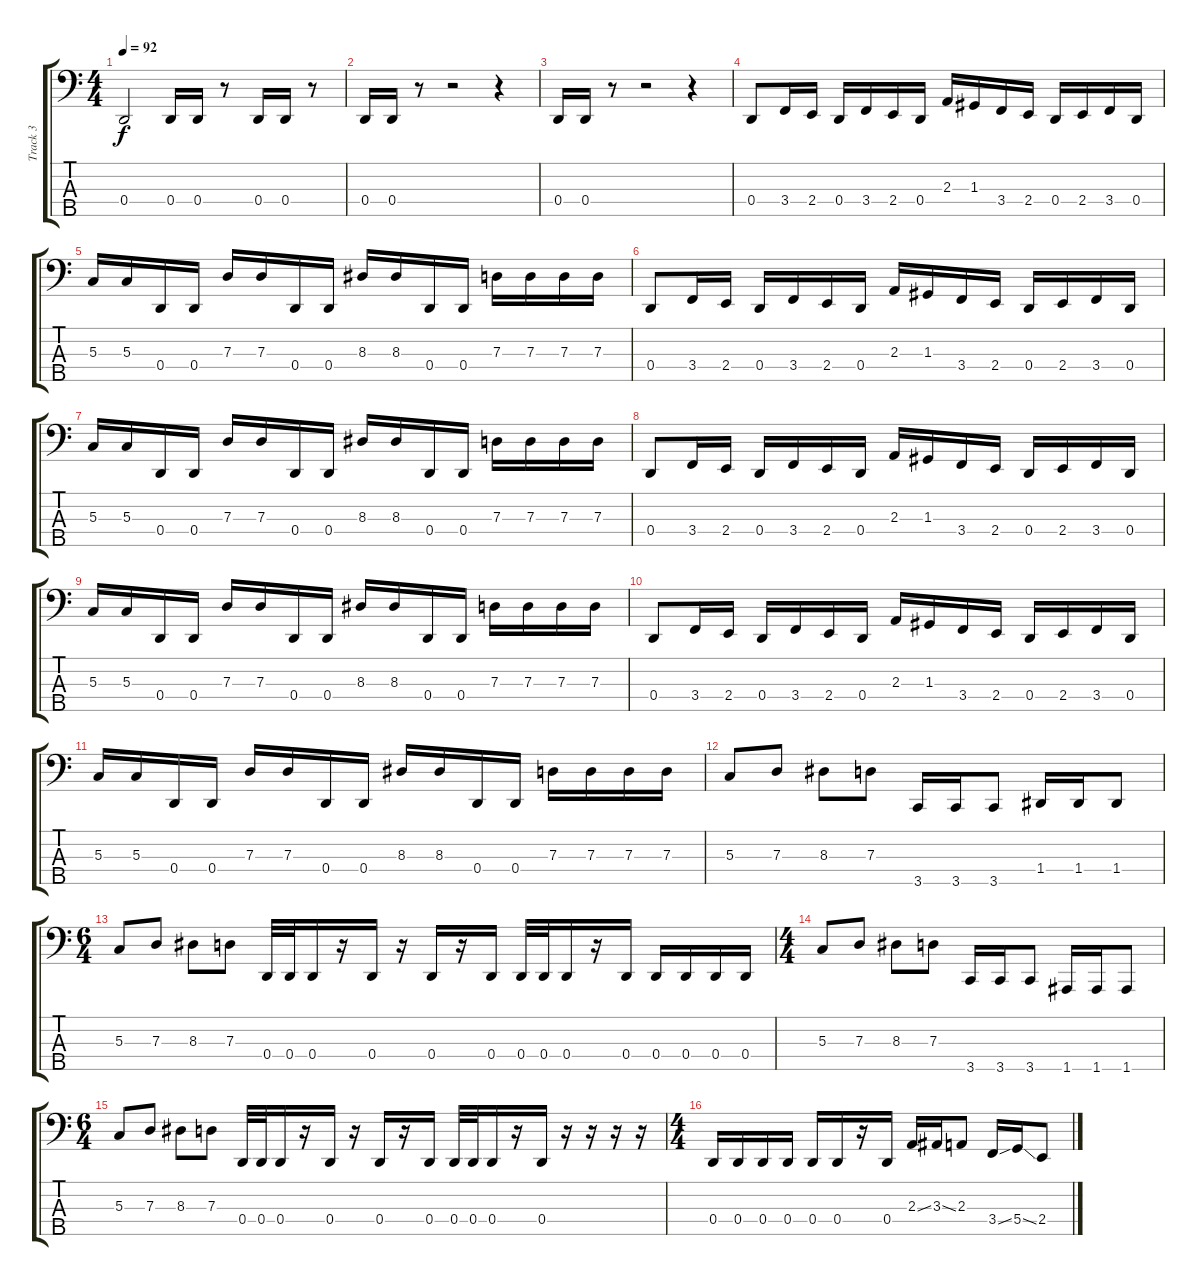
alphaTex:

\track ("Track 3" "Track 3") {instrument electricbasspick}
\staff {score tabs}
\tuning (F2 C2 G1 D1 A0) {hide}
\ts (4 4)
\tempo 92
\clef f4
\ks c
0.4.2{dy f} 0.4.16 0.4.16 r.8 0.4.16 0.4.16 r.8 |
0.4.16 0.4.16 r.8 r.2 r.4 |
0.4.16 0.4.16 r.8 r.2 r.4 |
0.4.8 3.4.16 2.4.16 0.4.16 3.4.16 2.4.16 0.4.16 2.3.16 1.3.16 3.4.16 2.4.16 0.4.16 2.4.16 3.4.16 0.4.16 |
5.3.16 5.3.16 0.4.16 0.4.16 7.3.16 7.3.16 0.4.16 0.4.16 8.3.16 8.3.16 0.4.16 0.4.16 7.3.16 7.3.16 7.3.16 7.3.16 |
0.4.8 3.4.16 2.4.16 0.4.16 3.4.16 2.4.16 0.4.16 2.3.16 1.3.16 3.4.16 2.4.16 0.4.16 2.4.16 3.4.16 0.4.16 |
5.3.16 5.3.16 0.4.16 0.4.16 7.3.16 7.3.16 0.4.16 0.4.16 8.3.16 8.3.16 0.4.16 0.4.16 7.3.16 7.3.16 7.3.16 7.3.16 |
0.4.8 3.4.16 2.4.16 0.4.16 3.4.16 2.4.16 0.4.16 2.3.16 1.3.16 3.4.16 2.4.16 0.4.16 2.4.16 3.4.16 0.4.16 |
5.3.16 5.3.16 0.4.16 0.4.16 7.3.16 7.3.16 0.4.16 0.4.16 8.3.16 8.3.16 0.4.16 0.4.16 7.3.16 7.3.16 7.3.16 7.3.16 |
0.4.8 3.4.16 2.4.16 0.4.16 3.4.16 2.4.16 0.4.16 2.3.16 1.3.16 3.4.16 2.4.16 0.4.16 2.4.16 3.4.16 0.4.16 |
5.3.16 5.3.16 0.4.16 0.4.16 7.3.16 7.3.16 0.4.16 0.4.16 8.3.16 8.3.16 0.4.16 0.4.16 7.3.16 7.3.16 7.3.16 7.3.16 |
5.3.8 7.3.8 8.3.8 7.3.8 3.5.16 3.5.16 3.5.8 1.4.16 1.4.16 1.4.8 |
\ts (6 4)
5.3.8 7.3.8 8.3.8 7.3.8 0.4.32 0.4.32 0.4.16 r.16 0.4.16 r.16 0.4.16 r.16 0.4.16 0.4.32 0.4.32 0.4.16 r.16 0.4.16 0.4.16 0.4.16 0.4.16 0.4.16 |
\ts (4 4)
5.3.8 7.3.8 8.3.8 7.3.8 3.5.16 3.5.16 3.5.8 1.5.16 1.5.16 1.5.8 |
\ts (6 4)
5.3.8 7.3.8 8.3.8 7.3.8 0.4.32 0.4.32 0.4.16 r.16 0.4.16 r.16 0.4.16 r.16 0.4.16 0.4.32 0.4.32 0.4.16 r.16 0.4.16 r.16 r.16 r.16 r.16 |
\ts (4 4)
0.4.16 0.4.16 0.4.16 0.4.16 0.4.16 0.4.16 r.16 0.4.16 2.3{ss}.16 3.3{ss}.16 2.3.8 3.4{ss}.16 5.4{ss}.16 2.4.8
